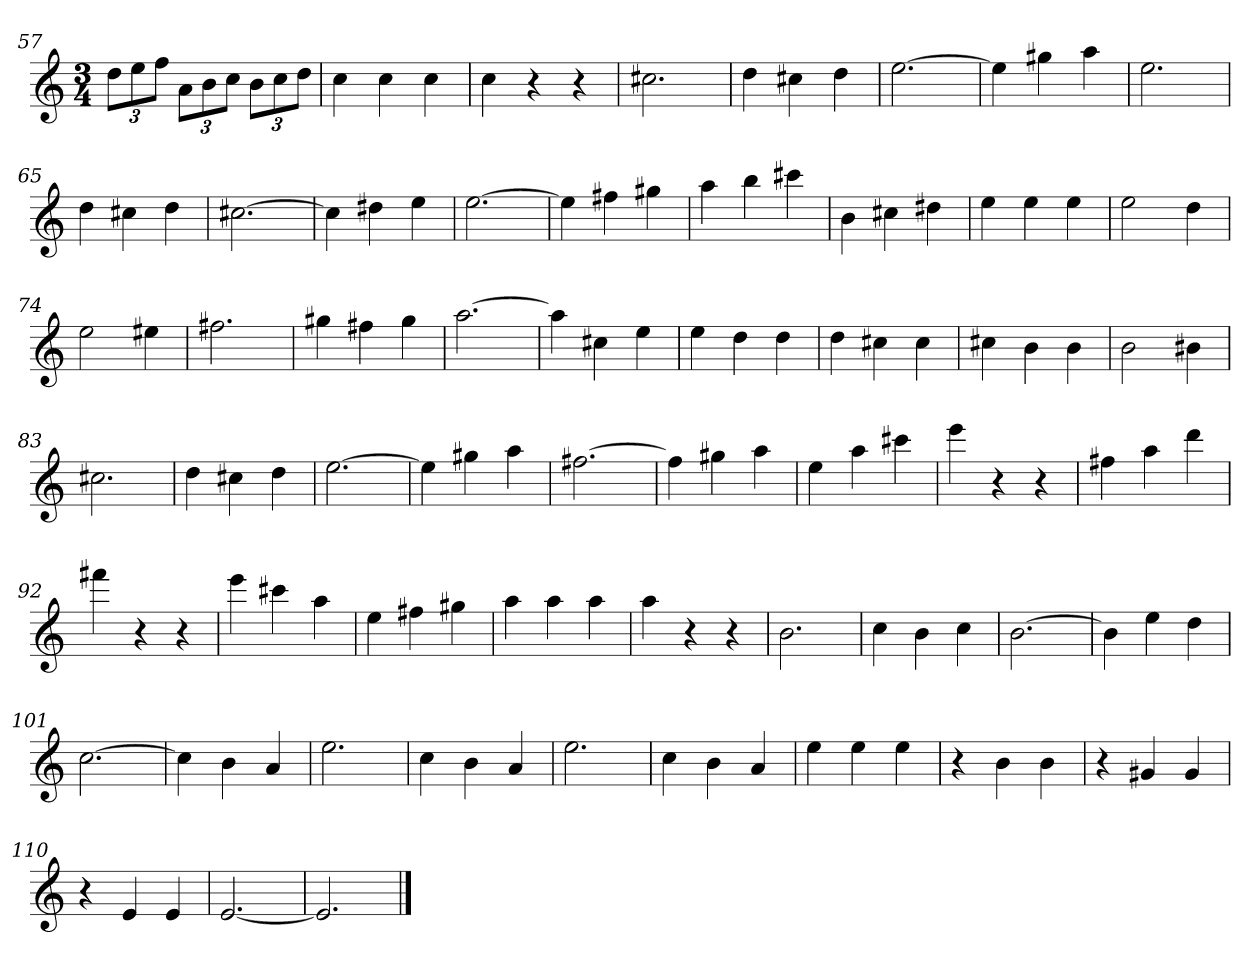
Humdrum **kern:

**kern
*part1
*staff1
*k[]
*a:
*M3/4
=57
12ddL
12ee
12ffJ
12aL
12b
12ccJ
12bL
12cc
12ddJ
=58
4cc
4cc
4cc
=59
4cc
4r
4r
=60
2.cc#X
=61
4dd
4cc#X
4dd
=62
[2.ee
=63
4ee]
4gg#X
4aa
=64
2.ee
=65
4dd
4cc#X
4dd
=66
[2.cc#X
=67
4cc#]
4dd#X
4ee
=68
[2.ee
=69
4ee]
4ff#X
4gg#X
=70
4aa
4bb
4ccc#X
=71
4b
4cc#X
4dd#X
=72
4ee
4ee
4ee
=73
2ee
4dd
=74
2ee
4ee#X
=75
2.ff#X
=76
4gg#X
4ff#X
4gg#
=77
[2.aa
=78
4aa]
4cc#X
4ee
=79
4ee
4dd
4dd
=80
4dd
4cc#X
4cc#
=81
4cc#X
4b
4b
=82
2b
4b#X
=83
2.cc#X
=84
4dd
4cc#X
4dd
=85
[2.ee
=86
4ee]
4gg#X
4aa
=87
[2.ff#X
=88
4ff#]
4gg#X
4aa
=89
4ee
4aa
4ccc#X
=90
4eee
4r
4r
=91
4ff#X
4aa
4ddd
=92
4fff#X
4r
4r
=93
4eee
4ccc#X
4aa
=94
4ee
4ff#X
4gg#X
=95
4aa
4aa
4aa
=96
4aa
4r
4r
=97
2.b
=98
4cc
4b
4cc
=99
[2.b
=100
4b]
4ee
4dd
=101
[2.cc
=102
4cc]
4b
4a
=103
2.ee
=104
4cc
4b
4a
=105
2.ee
=106
4cc
4b
4a
=107
4ee
4ee
4ee
=108
4r
4b
4b
=109
4r
4g#X
4g#
=110
4r
4e
4e
=111
[2.e
=112
2.e]
==
*-
